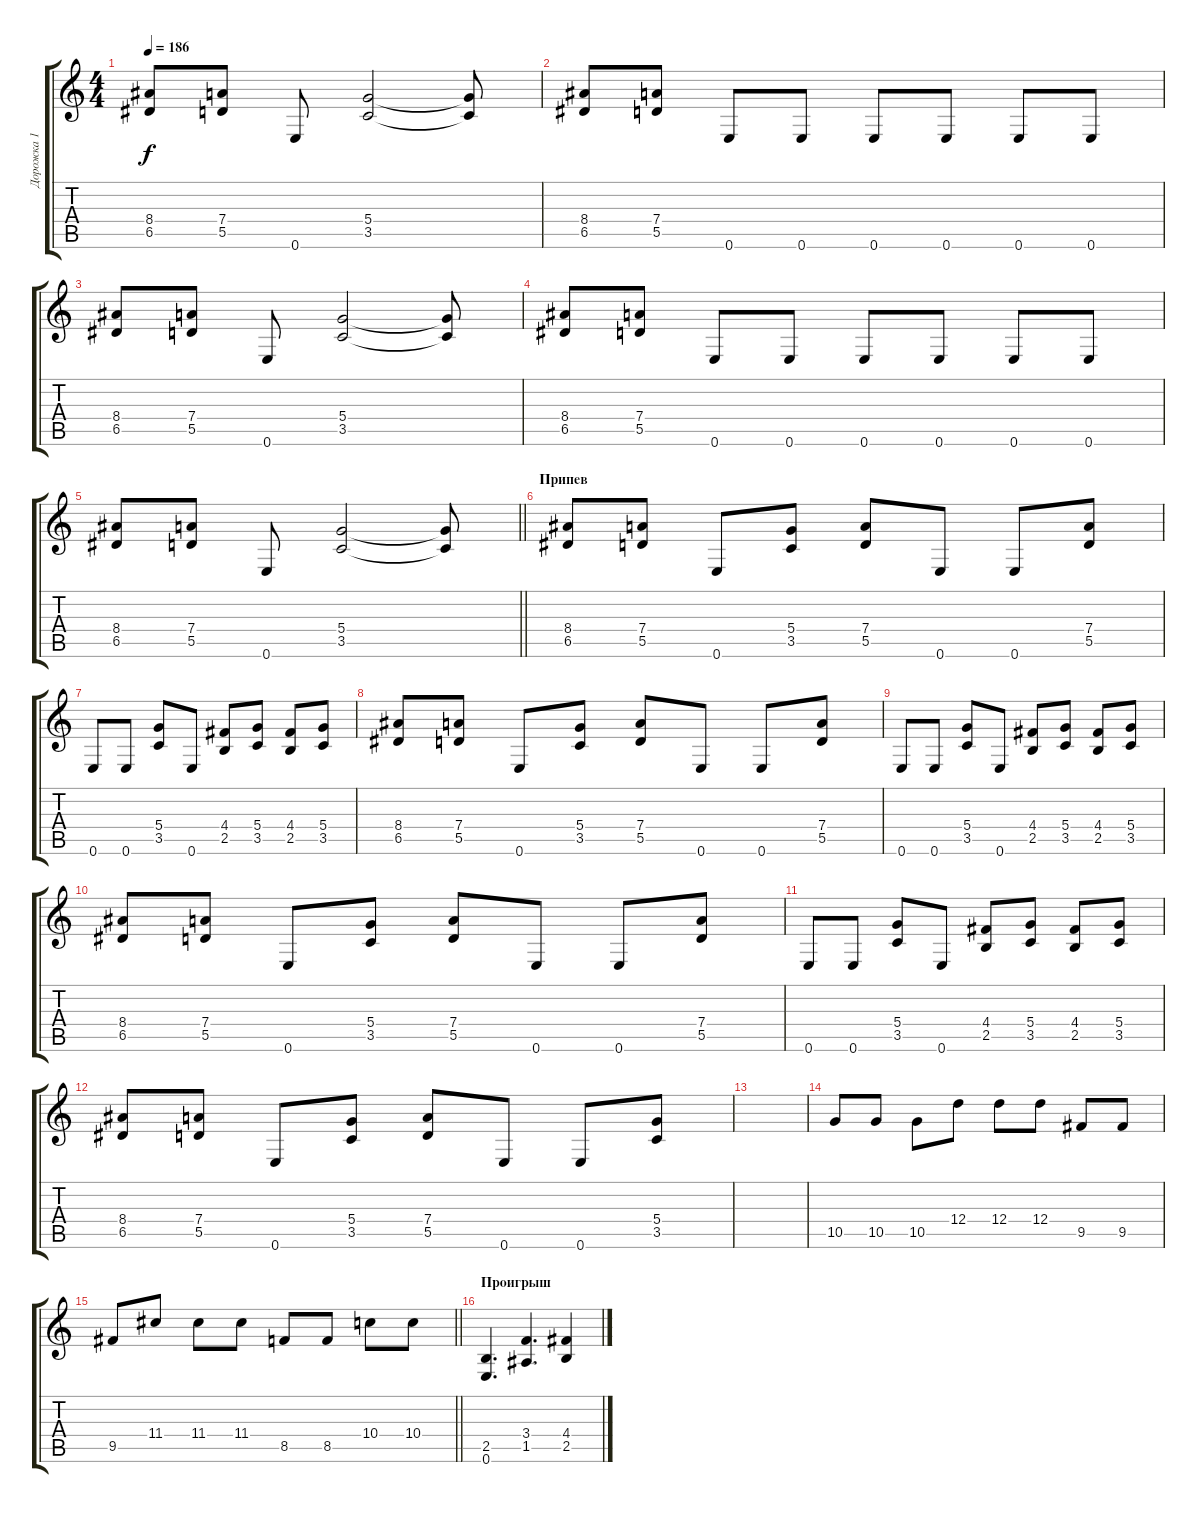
\track ("Дорожка 1" "Дорожка 1") {instrument overdrivenguitar}
\staff {score tabs}
\tuning (E4 B3 G3 D3 A2 E2) {hide}
\ts (4 4)
\tempo 186
\clef g2
\ks c
(8.4 6.5).8{dy f} (7.4 5.5).8 0.6.8 (5.4 3.5).2 (5.4{t} 3.5{t}).8 |
(8.4 6.5).8 (7.4 5.5).8 0.6.8 0.6.8 0.6.8 0.6.8 0.6.8 0.6.8 |
(8.4 6.5).8 (7.4 5.5).8 0.6.8 (5.4 3.5).2 (5.4{t} 3.5{t}).8 |
(8.4 6.5).8 (7.4 5.5).8 0.6.8 0.6.8 0.6.8 0.6.8 0.6.8 0.6.8 |
\barLineRight lightlight
(8.4 6.5).8 (7.4 5.5).8 0.6.8 (5.4 3.5).2 (5.4{t} 3.5{t}).8 |
\section ("" "Припев")
(8.4 6.5).8 (7.4 5.5).8 0.6.8 (5.4 3.5).8 (7.4 5.5).8 0.6.8 0.6.8 (7.4 5.5).8 |
0.6.8 0.6.8 (5.4 3.5).8 0.6.8 (4.4 2.5).8 (5.4 3.5).8 (4.4 2.5).8 (5.4 3.5).8 |
(8.4 6.5).8 (7.4 5.5).8 0.6.8 (5.4 3.5).8 (7.4 5.5).8 0.6.8 0.6.8 (7.4 5.5).8 |
0.6.8 0.6.8 (5.4 3.5).8 0.6.8 (4.4 2.5).8 (5.4 3.5).8 (4.4 2.5).8 (5.4 3.5).8 |
(8.4 6.5).8 (7.4 5.5).8 0.6.8 (5.4 3.5).8 (7.4 5.5).8 0.6.8 0.6.8 (7.4 5.5).8 |
0.6.8 0.6.8 (5.4 3.5).8 0.6.8 (4.4 2.5).8 (5.4 3.5).8 (4.4 2.5).8 (5.4 3.5).8 |
(8.4 6.5).8 (7.4 5.5).8 0.6.8 (5.4 3.5).8 (7.4 5.5).8 0.6.8 0.6.8 (5.4 3.5).8 |
|
10.5.8 10.5.8 10.5.8 12.4.8 12.4.8 12.4.8 9.5.8 9.5.8 |
\barLineRight lightlight
9.5.8 11.4.8 11.4.8 11.4.8 8.5.8 8.5.8 10.4.8 10.4.8 |
\section ("" "Проигрыш")
(2.5 0.6).4{d} (3.4 1.5).4{d} (4.4 2.5).4
